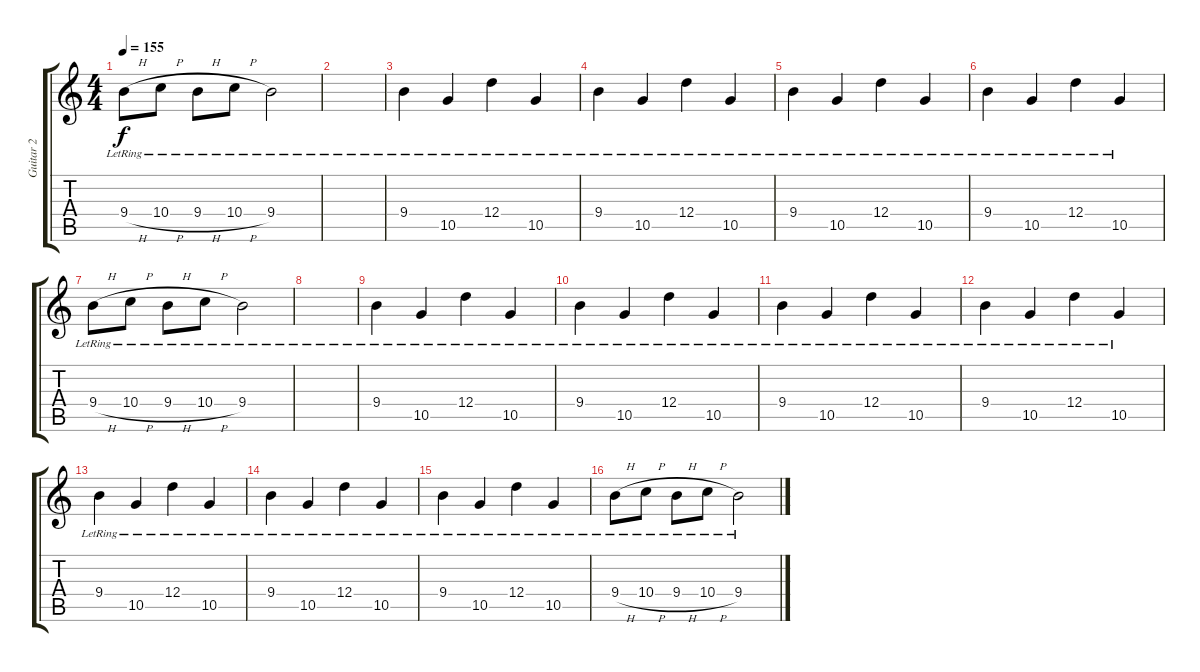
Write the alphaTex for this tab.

\track ("Guitar 2 " "Guitar 2 ") {instrument acousticguitarsteel}
\staff {score tabs}
\tuning (E4 B3 G3 D3 A2 E2) {hide}
\ts (4 4)
\tempo 155
\clef g2
\ks c
9.4{h lr}.8{dy f} 10.4{h lr}.8 9.4{h lr}.8 10.4{h lr}.8 9.4{lr}.2 |
|
9.4{lr}.4 10.5{lr}.4 12.4{lr}.4 10.5{lr}.4 |
9.4{lr}.4 10.5{lr}.4 12.4{lr}.4 10.5{lr}.4 |
9.4{lr}.4 10.5{lr}.4 12.4{lr}.4 10.5{lr}.4 |
9.4{lr}.4 10.5{lr}.4 12.4{lr}.4 10.5{lr}.4 |
9.4{h lr}.8 10.4{h lr}.8 9.4{h lr}.8 10.4{h lr}.8 9.4{lr}.2 |
|
9.4{lr}.4 10.5{lr}.4 12.4{lr}.4 10.5{lr}.4 |
9.4{lr}.4 10.5{lr}.4 12.4{lr}.4 10.5{lr}.4 |
9.4{lr}.4 10.5{lr}.4 12.4{lr}.4 10.5{lr}.4 |
9.4{lr}.4 10.5{lr}.4 12.4{lr}.4 10.5{lr}.4 |
9.4{lr}.4 10.5{lr}.4 12.4{lr}.4 10.5{lr}.4 |
9.4{lr}.4 10.5{lr}.4 12.4{lr}.4 10.5{lr}.4 |
9.4{lr}.4 10.5{lr}.4 12.4{lr}.4 10.5{lr}.4 |
9.4{h lr}.8 10.4{h lr}.8 9.4{h lr}.8 10.4{h lr}.8 9.4{lr}.2
